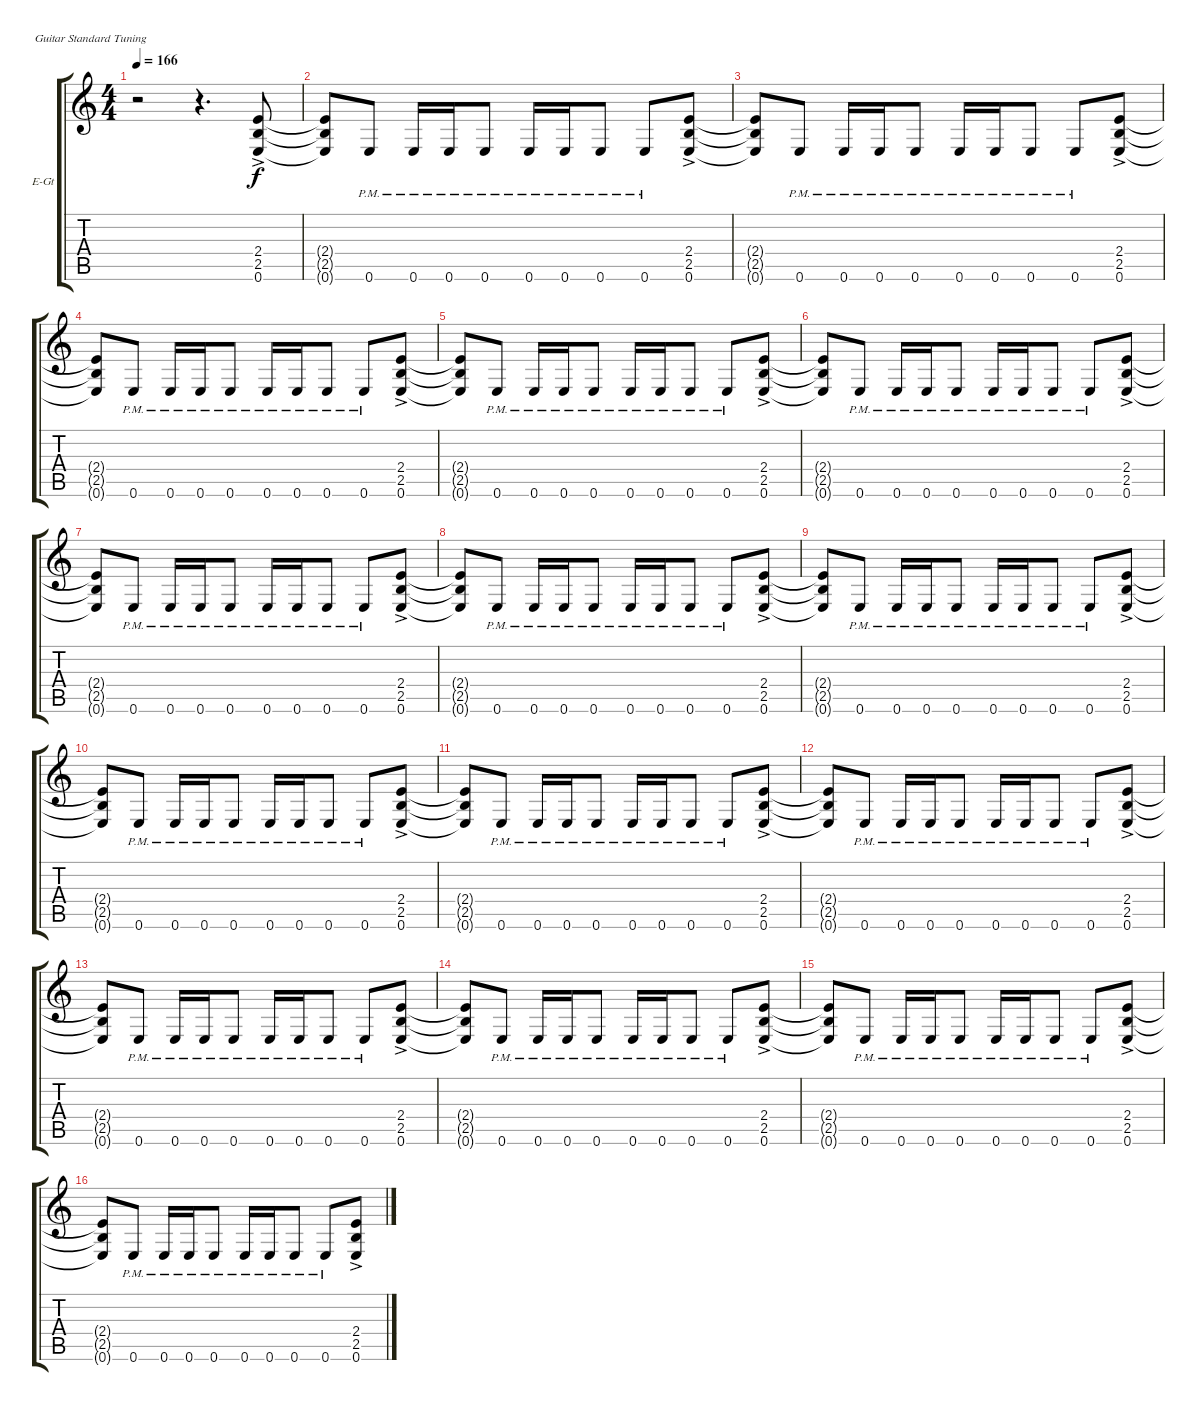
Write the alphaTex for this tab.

\defaultSystemsLayout 4
\bracketExtendMode groupsimilarinstruments
\firstSystemTrackNameOrientation horizontal
\otherSystemsTrackNameOrientation horizontal
\track ("James Hetfield (Rhythm)" "E-Gt") {instrument distortionguitar}
\staff {score tabs}
\tuning (E4 B3 G3 D3 A2 E2)
\ts (4 4)
\tempo 166
\clef g2
\ks c
r.2{dy f instrument distortionguitar} r.4{d} (0.6{ac} 2.5{ac} 2.4{ac}).8 |
(0.6{t} 2.5{t} 2.4{t}).8 0.6{pm}.8 0.6{pm}.16 0.6{pm}.16 0.6{pm}.8 0.6{pm}.16 0.6{pm}.16 0.6{pm}.8 0.6{pm}.8 (0.6{ac} 2.5{ac} 2.4{ac}).8 |
(0.6{t} 2.5{t} 2.4{t}).8 0.6{pm}.8 0.6{pm}.16 0.6{pm}.16 0.6{pm}.8 0.6{pm}.16 0.6{pm}.16 0.6{pm}.8 0.6{pm}.8 (0.6{ac} 2.5{ac} 2.4{ac}).8 |
(0.6{t} 2.5{t} 2.4{t}).8 0.6{pm}.8 0.6{pm}.16 0.6{pm}.16 0.6{pm}.8 0.6{pm}.16 0.6{pm}.16 0.6{pm}.8 0.6{pm}.8 (0.6{ac} 2.5{ac} 2.4{ac}).8 |
(0.6{t} 2.5{t} 2.4{t}).8 0.6{pm}.8 0.6{pm}.16 0.6{pm}.16 0.6{pm}.8 0.6{pm}.16 0.6{pm}.16 0.6{pm}.8 0.6{pm}.8 (0.6{ac} 2.5{ac} 2.4{ac}).8 |
(0.6{t} 2.5{t} 2.4{t}).8 0.6{pm}.8 0.6{pm}.16 0.6{pm}.16 0.6{pm}.8 0.6{pm}.16 0.6{pm}.16 0.6{pm}.8 0.6{pm}.8 (0.6{ac} 2.5{ac} 2.4{ac}).8 |
(0.6{t} 2.5{t} 2.4{t}).8 0.6{pm}.8 0.6{pm}.16 0.6{pm}.16 0.6{pm}.8 0.6{pm}.16 0.6{pm}.16 0.6{pm}.8 0.6{pm}.8 (0.6{ac} 2.5{ac} 2.4{ac}).8 |
(0.6{t} 2.5{t} 2.4{t}).8 0.6{pm}.8 0.6{pm}.16 0.6{pm}.16 0.6{pm}.8 0.6{pm}.16 0.6{pm}.16 0.6{pm}.8 0.6{pm}.8 (0.6{ac} 2.5{ac} 2.4{ac}).8 |
(0.6{t} 2.5{t} 2.4{t}).8 0.6{pm}.8 0.6{pm}.16 0.6{pm}.16 0.6{pm}.8 0.6{pm}.16 0.6{pm}.16 0.6{pm}.8 0.6{pm}.8 (0.6{ac} 2.5{ac} 2.4{ac}).8 |
(0.6{t} 2.5{t} 2.4{t}).8 0.6{pm}.8 0.6{pm}.16 0.6{pm}.16 0.6{pm}.8 0.6{pm}.16 0.6{pm}.16 0.6{pm}.8 0.6{pm}.8 (0.6{ac} 2.5{ac} 2.4{ac}).8 |
(0.6{t} 2.5{t} 2.4{t}).8 0.6{pm}.8 0.6{pm}.16 0.6{pm}.16 0.6{pm}.8 0.6{pm}.16 0.6{pm}.16 0.6{pm}.8 0.6{pm}.8 (0.6{ac} 2.5{ac} 2.4{ac}).8 |
(0.6{t} 2.5{t} 2.4{t}).8 0.6{pm}.8 0.6{pm}.16 0.6{pm}.16 0.6{pm}.8 0.6{pm}.16 0.6{pm}.16 0.6{pm}.8 0.6{pm}.8 (0.6{ac} 2.5{ac} 2.4{ac}).8 |
(0.6{t} 2.5{t} 2.4{t}).8 0.6{pm}.8 0.6{pm}.16 0.6{pm}.16 0.6{pm}.8 0.6{pm}.16 0.6{pm}.16 0.6{pm}.8 0.6{pm}.8 (0.6{ac} 2.5{ac} 2.4{ac}).8 |
(0.6{t} 2.5{t} 2.4{t}).8 0.6{pm}.8 0.6{pm}.16 0.6{pm}.16 0.6{pm}.8 0.6{pm}.16 0.6{pm}.16 0.6{pm}.8 0.6{pm}.8 (0.6{ac} 2.5{ac} 2.4{ac}).8 |
(0.6{t} 2.5{t} 2.4{t}).8 0.6{pm}.8 0.6{pm}.16 0.6{pm}.16 0.6{pm}.8 0.6{pm}.16 0.6{pm}.16 0.6{pm}.8 0.6{pm}.8 (0.6{ac} 2.5{ac} 2.4{ac}).8 |
(0.6{t} 2.5{t} 2.4{t}).8 0.6{pm}.8 0.6{pm}.16 0.6{pm}.16 0.6{pm}.8 0.6{pm}.16 0.6{pm}.16 0.6{pm}.8 0.6{pm}.8 (0.6{ac} 2.5{ac} 2.4{ac}).8
